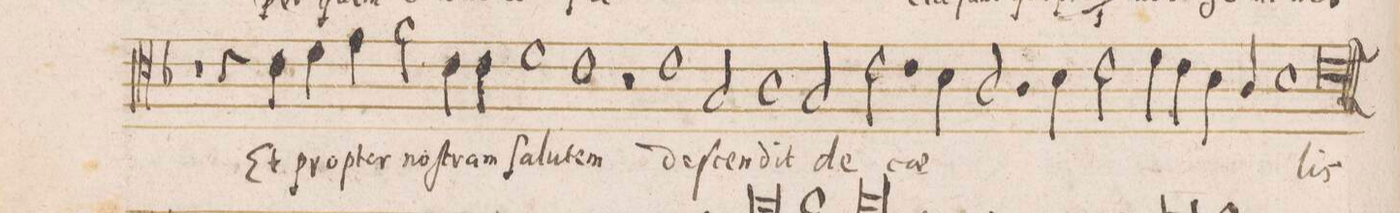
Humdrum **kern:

**kern	**text
*I"ALTVS	*
*clefC4	*
*k[b-]	*
*met(C|)	*
*M2/1	*
1r	.
4r	.
4c\	Et
4d\	pro-
4e\	-pter
=61-	=61-
2f\	no-
4c\	-ſtram
4c\	Sa-
1d	-lu-
=62-	=62-
1c	-tem
2r	.
1c\	de-
=63-	=63-
2G/	-ſcen-
1A	-dit
=64-	=64-
2G/	de
2.c\	cae-
4B-\	.
2.A/	.
=65-	=65-
4B-\	.
2c\	.
4d\	.
4c\	.
4B-\	.
4A/	.
=66-	=66-
1B-	.
1cl;	-lis
=67||-	=67||-
*M3/1	*
*-	*-
